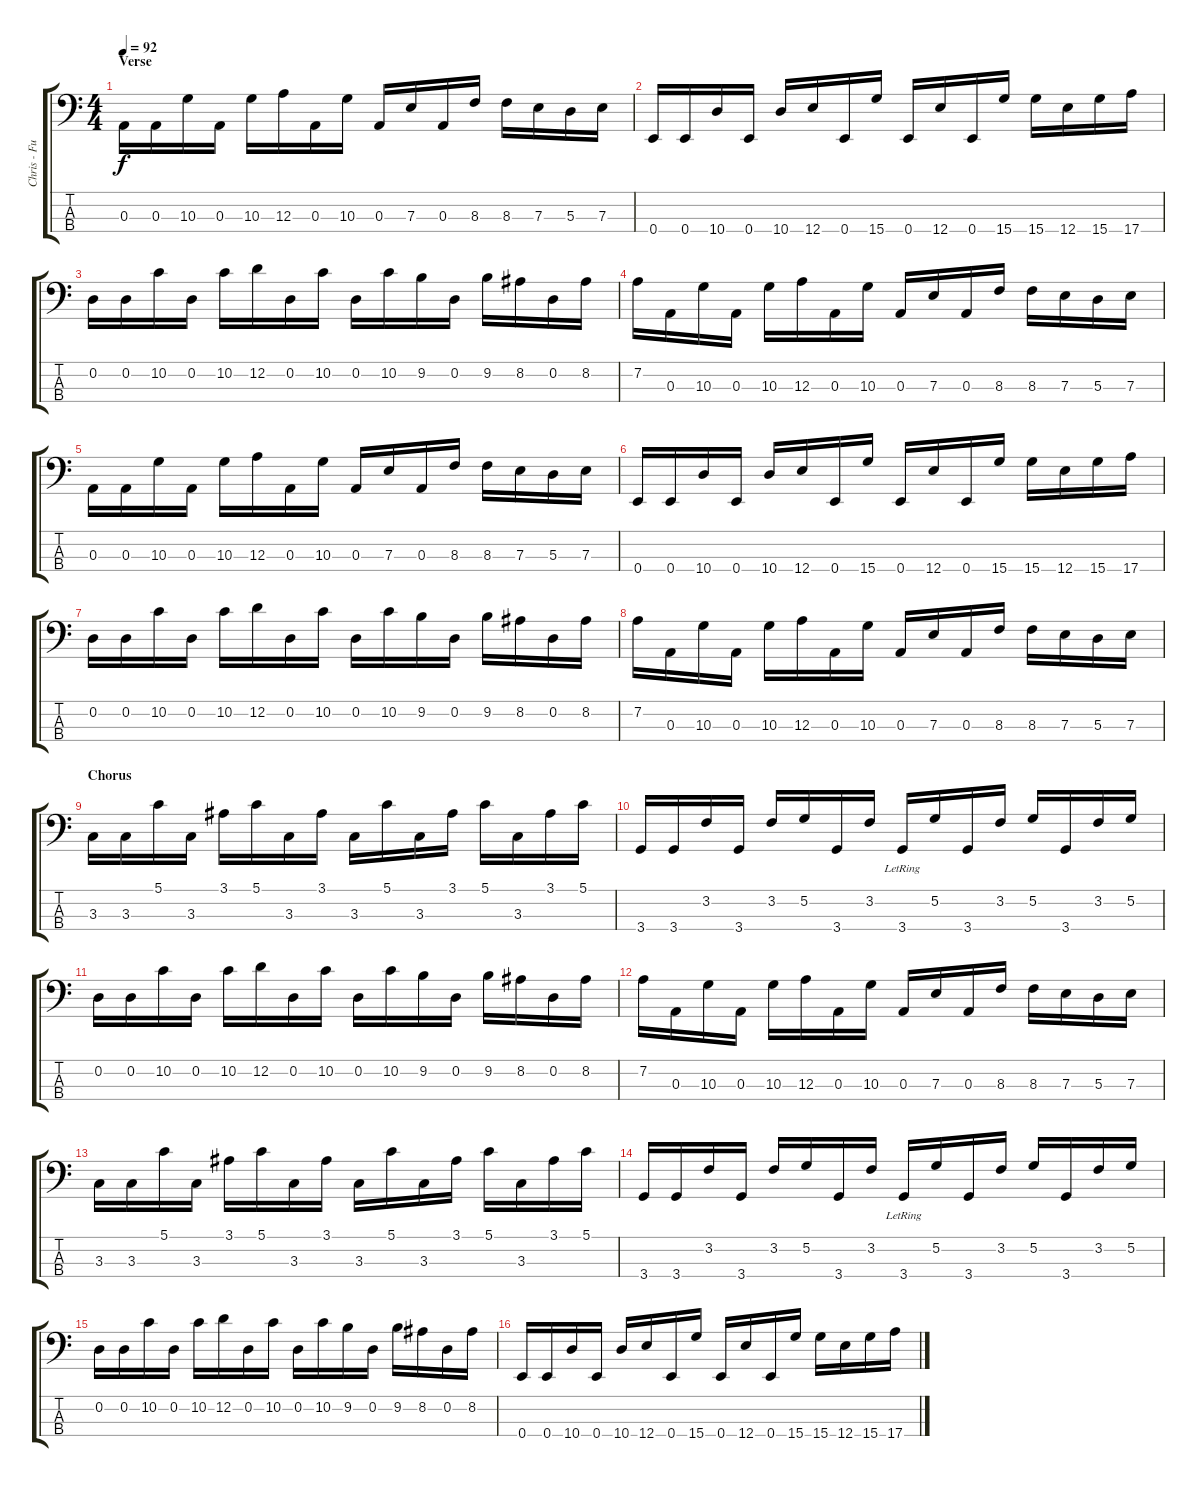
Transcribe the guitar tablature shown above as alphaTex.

\track ("Chris - Fuzz Bass 3" "Chris - Fu") {instrument electricbasspick}
\staff {score tabs}
\tuning (G2 D2 A1 E1) {hide}
\ts (4 4)
\section ("" "Verse")
\tempo 92
\clef f4
\ks c
0.3.16{dy f} 0.3.16 10.3.16 0.3.16 10.3.16 12.3.16 0.3.16 10.3.16 0.3.16 7.3.16 0.3.16 8.3.16 8.3.16 7.3.16 5.3.16 7.3.16 |
0.4.16 0.4.16 10.4.16 0.4.16 10.4.16 12.4.16 0.4.16 15.4.16 0.4.16 12.4.16 0.4.16 15.4.16 15.4.16 12.4.16 15.4.16 17.4.16 |
0.2.16 0.2.16 10.2.16 0.2.16 10.2.16 12.2.16 0.2.16 10.2.16 0.2.16 10.2.16 9.2.16 0.2.16 9.2.16 8.2.16 0.2.16 8.2.16 |
7.2.16 0.3.16 10.3.16 0.3.16 10.3.16 12.3.16 0.3.16 10.3.16 0.3.16 7.3.16 0.3.16 8.3.16 8.3.16 7.3.16 5.3.16 7.3.16 |
0.3.16 0.3.16 10.3.16 0.3.16 10.3.16 12.3.16 0.3.16 10.3.16 0.3.16 7.3.16 0.3.16 8.3.16 8.3.16 7.3.16 5.3.16 7.3.16 |
0.4.16 0.4.16 10.4.16 0.4.16 10.4.16 12.4.16 0.4.16 15.4.16 0.4.16 12.4.16 0.4.16 15.4.16 15.4.16 12.4.16 15.4.16 17.4.16 |
0.2.16 0.2.16 10.2.16 0.2.16 10.2.16 12.2.16 0.2.16 10.2.16 0.2.16 10.2.16 9.2.16 0.2.16 9.2.16 8.2.16 0.2.16 8.2.16 |
7.2.16 0.3.16 10.3.16 0.3.16 10.3.16 12.3.16 0.3.16 10.3.16 0.3.16 7.3.16 0.3.16 8.3.16 8.3.16 7.3.16 5.3.16 7.3.16 |
\section ("" "Chorus")
3.3.16 3.3.16 5.1.16 3.3.16 3.1.16 5.1.16 3.3.16 3.1.16 3.3.16 5.1.16 3.3.16 3.1.16 5.1.16 3.3.16 3.1.16 5.1.16 |
3.4.16 3.4.16 3.2.16 3.4.16 3.2.16 5.2.16 3.4.16 3.2.16 3.4{lr}.16 5.2.16 3.4.16 3.2.16 5.2.16 3.4.16 3.2.16 5.2.16 |
0.2.16 0.2.16 10.2.16 0.2.16 10.2.16 12.2.16 0.2.16 10.2.16 0.2.16 10.2.16 9.2.16 0.2.16 9.2.16 8.2.16 0.2.16 8.2.16 |
7.2.16 0.3.16 10.3.16 0.3.16 10.3.16 12.3.16 0.3.16 10.3.16 0.3.16 7.3.16 0.3.16 8.3.16 8.3.16 7.3.16 5.3.16 7.3.16 |
3.3.16 3.3.16 5.1.16 3.3.16 3.1.16 5.1.16 3.3.16 3.1.16 3.3.16 5.1.16 3.3.16 3.1.16 5.1.16 3.3.16 3.1.16 5.1.16 |
3.4.16 3.4.16 3.2.16 3.4.16 3.2.16 5.2.16 3.4.16 3.2.16 3.4{lr}.16 5.2.16 3.4.16 3.2.16 5.2.16 3.4.16 3.2.16 5.2.16 |
0.2.16 0.2.16 10.2.16 0.2.16 10.2.16 12.2.16 0.2.16 10.2.16 0.2.16 10.2.16 9.2.16 0.2.16 9.2.16 8.2.16 0.2.16 8.2.16 |
0.4.16 0.4.16 10.4.16 0.4.16 10.4.16 12.4.16 0.4.16 15.4.16 0.4.16 12.4.16 0.4.16 15.4.16 15.4.16 12.4.16 15.4.16 17.4.16
